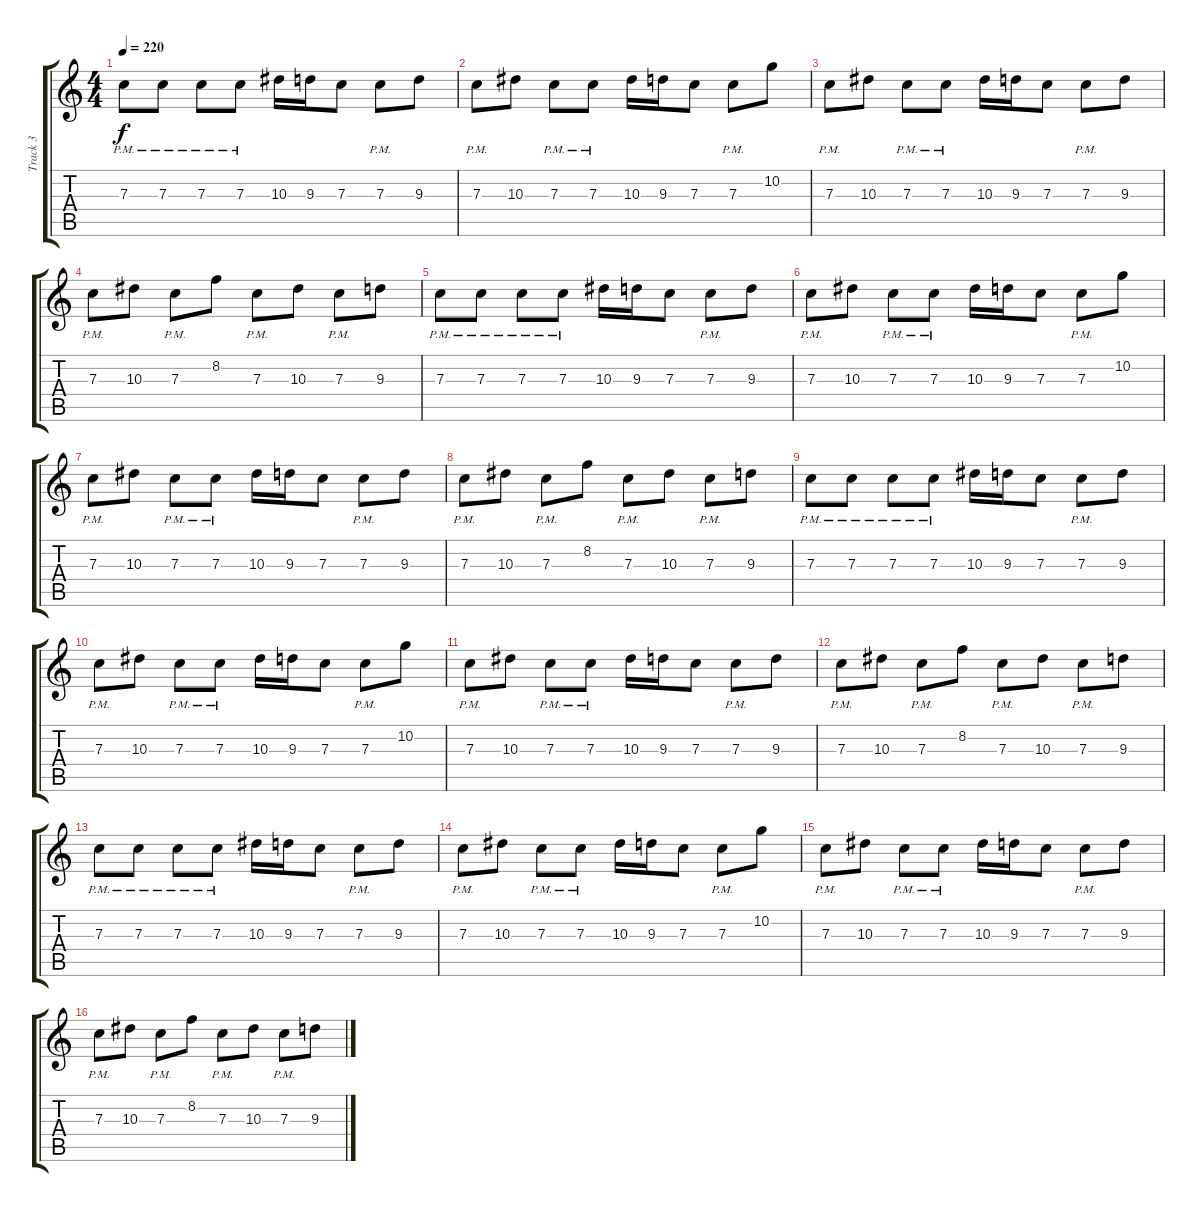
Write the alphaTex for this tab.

\track ("Track 3" "Track 3") {instrument distortionguitar}
\staff {score tabs}
\tuning (D4 A3 F3 C3 G2 C2) {hide}
\ts (4 4)
\tempo 220
\clef g2
\ks c
7.3{pm}.8{dy f} 7.3{pm}.8 7.3{pm}.8 7.3{pm}.8 10.3.16 9.3.16 7.3.8 7.3{pm}.8 9.3.8 |
7.3{pm}.8 10.3.8 7.3{pm}.8 7.3{pm}.8 10.3.16 9.3.16 7.3.8 7.3{pm}.8 10.2.8 |
7.3{pm}.8 10.3.8 7.3{pm}.8 7.3{pm}.8 10.3.16 9.3.16 7.3.8 7.3{pm}.8 9.3.8 |
7.3{pm}.8 10.3.8 7.3{pm}.8 8.2.8 7.3{pm}.8 10.3.8 7.3{pm}.8 9.3.8 |
7.3{pm}.8 7.3{pm}.8 7.3{pm}.8 7.3{pm}.8 10.3.16 9.3.16 7.3.8 7.3{pm}.8 9.3.8 |
7.3{pm}.8 10.3.8 7.3{pm}.8 7.3{pm}.8 10.3.16 9.3.16 7.3.8 7.3{pm}.8 10.2.8 |
7.3{pm}.8 10.3.8 7.3{pm}.8 7.3{pm}.8 10.3.16 9.3.16 7.3.8 7.3{pm}.8 9.3.8 |
7.3{pm}.8 10.3.8 7.3{pm}.8 8.2.8 7.3{pm}.8 10.3.8 7.3{pm}.8 9.3.8 |
7.3{pm}.8 7.3{pm}.8 7.3{pm}.8 7.3{pm}.8 10.3.16 9.3.16 7.3.8 7.3{pm}.8 9.3.8 |
7.3{pm}.8 10.3.8 7.3{pm}.8 7.3{pm}.8 10.3.16 9.3.16 7.3.8 7.3{pm}.8 10.2.8 |
7.3{pm}.8 10.3.8 7.3{pm}.8 7.3{pm}.8 10.3.16 9.3.16 7.3.8 7.3{pm}.8 9.3.8 |
7.3{pm}.8 10.3.8 7.3{pm}.8 8.2.8 7.3{pm}.8 10.3.8 7.3{pm}.8 9.3.8 |
7.3{pm}.8 7.3{pm}.8 7.3{pm}.8 7.3{pm}.8 10.3.16 9.3.16 7.3.8 7.3{pm}.8 9.3.8 |
7.3{pm}.8 10.3.8 7.3{pm}.8 7.3{pm}.8 10.3.16 9.3.16 7.3.8 7.3{pm}.8 10.2.8 |
7.3{pm}.8 10.3.8 7.3{pm}.8 7.3{pm}.8 10.3.16 9.3.16 7.3.8 7.3{pm}.8 9.3.8 |
7.3{pm}.8 10.3.8 7.3{pm}.8 8.2.8 7.3{pm}.8 10.3.8 7.3{pm}.8 9.3.8
